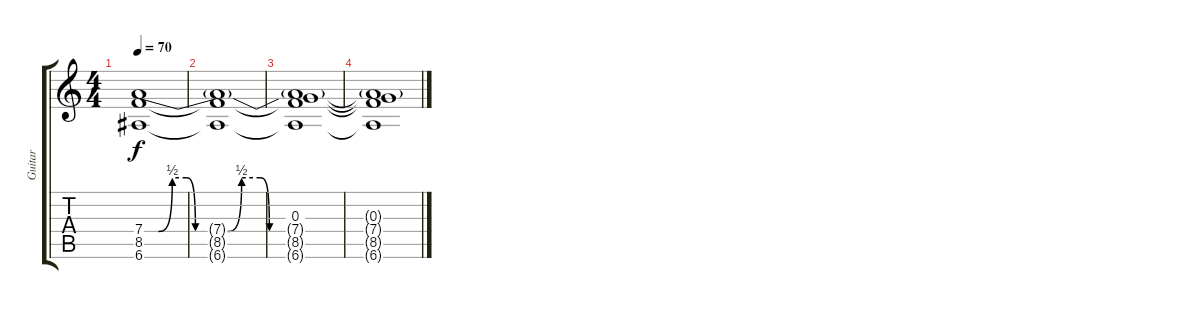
\track ("Guitar" "Guitar") {instrument overdrivenguitar}
\staff {score tabs}
\tuning (E4 B3 G3 D3 A2 E2) {hide}
\ts (4 4)
\tempo 70
\clef g2
\ks c
(7.4{be (custom 0 0 3 0 6 2 9 2 11 0 18 0 21 2 25 2 27 0 30 0 60 0)} 8.5 6.6).1{dy f} |
(7.4{t} 8.5{t} 6.6{t}).1 |
(0.3 7.4{t} 8.5{t} 6.6{t}).1{volume 0} |
(0.3{t} 7.4{t} 8.5{t} 6.6{t}).1
